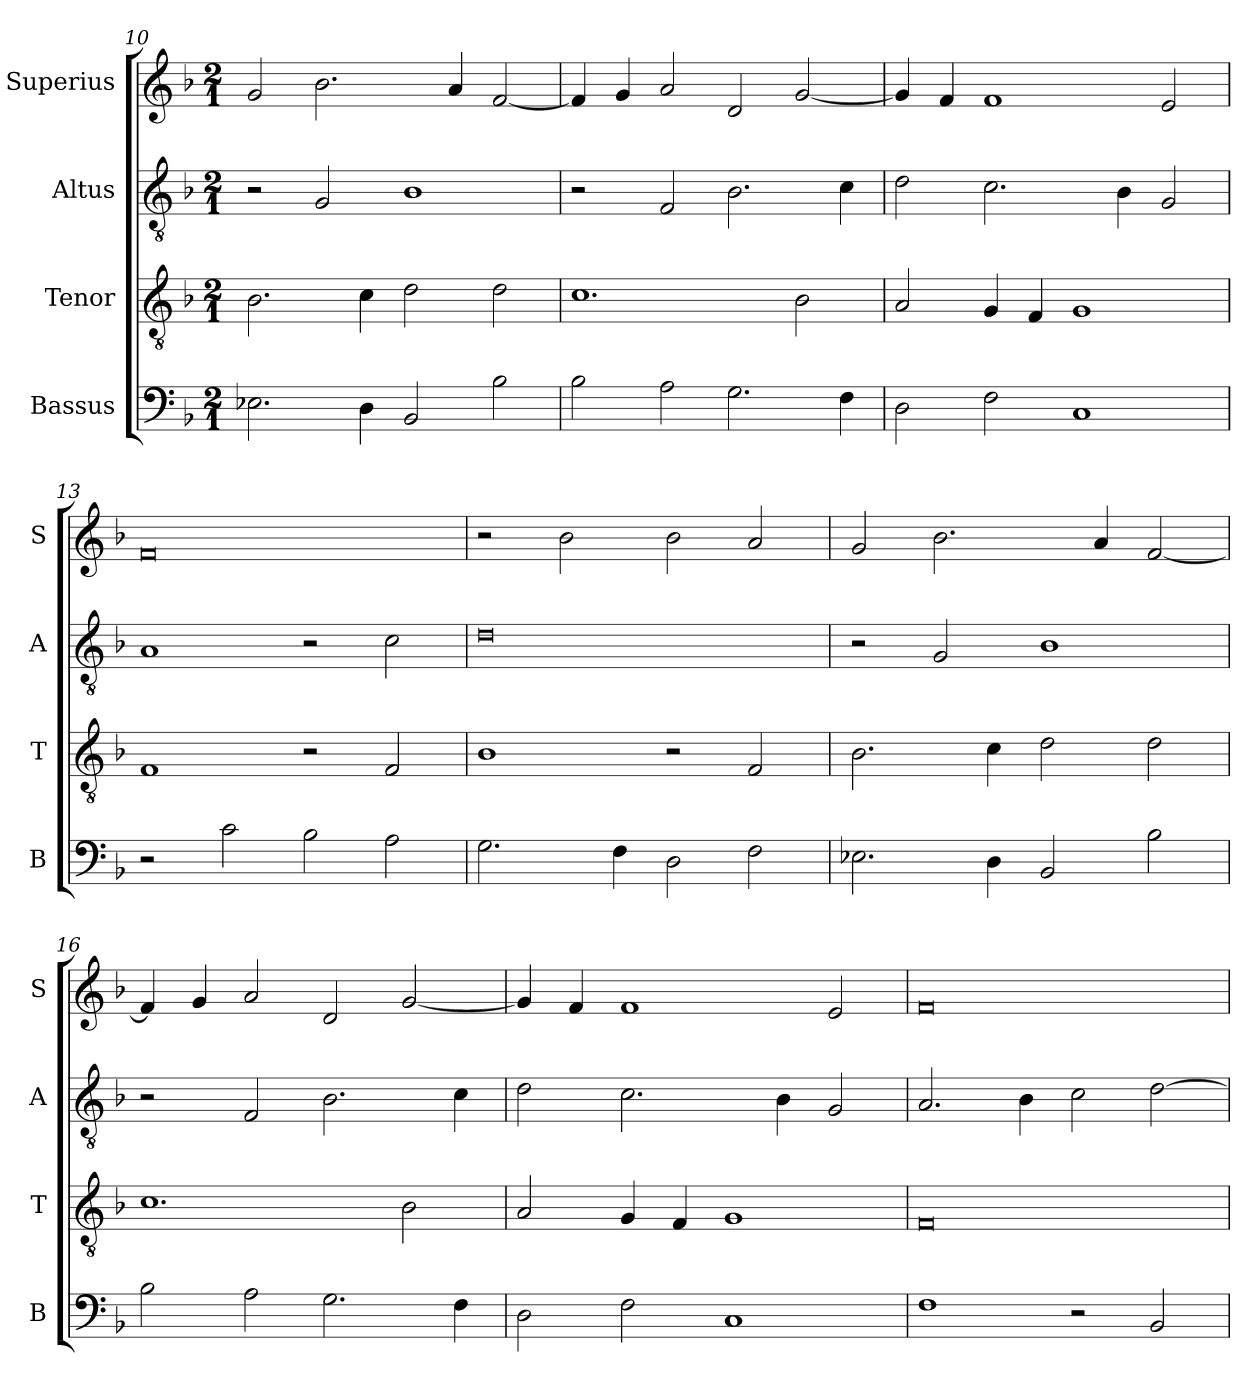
**kern	**kern	**kern	**kern
*part4	*part3	*part2	*part1
*staff4	*staff3	*staff2	*staff1
*I"Bassus	*I"Tenor	*I"Altus	*I"Superius
*I'B	*I'T	*I'A	*I'S
*clefF4	*clefGv2	*clefGv2	*clefG2
*k[b-]	*k[b-]	*k[b-]	*k[b-]
*F:	*F:	*F:	*F:
*M2/1	*M2/1	*M2/1	*M2/1
=10	=10	=10	=10
2.E-X	2.B-	2r	2g
.	.	2G	2.b-
4D	4c	.	.
2BB-	2d	1B-	.
.	.	.	4a
2B-	2d	.	[2f
=11	=11	=11	=11
2B-	1.c	2r	4f]
.	.	.	4g
2A	.	2F	2a
2.G	.	2.B-	2d
.	2B-	.	[2g
4F	.	4c	.
=12	=12	=12	=12
2D	2A	2d	4g]
.	.	.	4f
2F	4G	2.c	1f
.	4F	.	.
1C	1G	.	.
.	.	4B-	.
.	.	2G	2e
=13	=13	=13	=13
2r	1F	1A	0f
2c	.	.	.
2B-	2r	2r	.
2A	2F	2c	.
=14	=14	=14	=14
2.G	1B-	0d	2r
.	.	.	2b-
4F	.	.	.
2D	2r	.	2b-
2F	2F	.	2a
=15	=15	=15	=15
2.E-X	2.B-	2r	2g
.	.	2G	2.b-
4D	4c	.	.
2BB-	2d	1B-	.
.	.	.	4a
2B-	2d	.	[2f
=16	=16	=16	=16
2B-	1.c	2r	4f]
.	.	.	4g
2A	.	2F	2a
2.G	.	2.B-	2d
.	2B-	.	[2g
4F	.	4c	.
=17	=17	=17	=17
2D	2A	2d	4g]
.	.	.	4f
2F	4G	2.c	1f
.	4F	.	.
1C	1G	.	.
.	.	4B-	.
.	.	2G	2e
=18	=18	=18	=18
1F	0F	2.A	0f
.	.	4B-	.
2r	.	2c	.
2BB-	.	[2d	.
=	=	=	=
*-	*-	*-	*-
